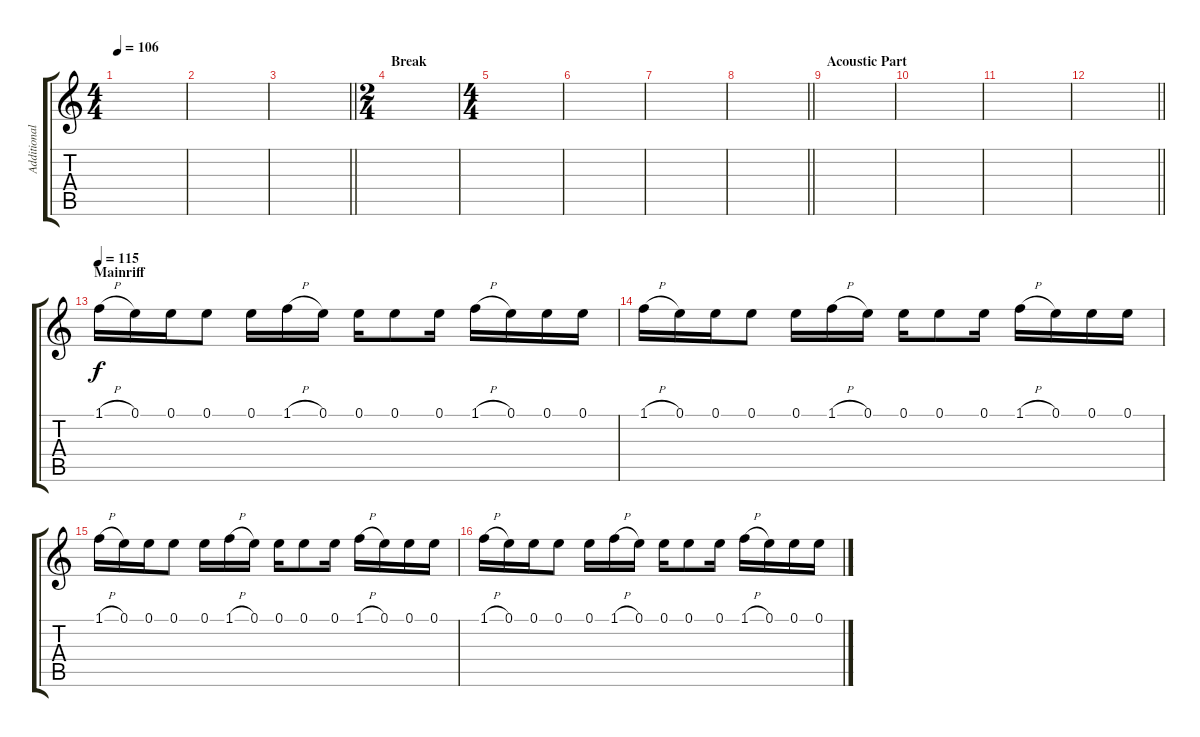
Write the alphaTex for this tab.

\track ("Additional Guitar" "Additional") {instrument overdrivenguitar}
\staff {score tabs}
\tuning (E4 B3 G3 D3 A2 E2) {hide}
\ts (4 4)
\tempo 106
\clef g2
\ks c
|
|
\barLineRight lightlight
|
\ts (2 4)
\section ("" "Break")
|
\ts (4 4)
|
|
|
\barLineRight lightlight
|
\section ("" "Acoustic Part")
|
|
|
\barLineRight lightlight
|
\section ("" "Mainriff")
\tempo 115
1.1{h}.16{volume 3} 0.1.16 0.1.16 0.1.8 0.1.16 1.1{h}.16 0.1.16 0.1.16 0.1.8 0.1.16 1.1{h}.16 0.1.16 0.1.16 0.1.16 |
1.1{h}.16 0.1.16 0.1.16 0.1.8 0.1.16 1.1{h}.16 0.1.16 0.1.16 0.1.8 0.1.16 1.1{h}.16 0.1.16 0.1.16 0.1.16 |
1.1{h}.16 0.1.16 0.1.16 0.1.8 0.1.16 1.1{h}.16 0.1.16 0.1.16 0.1.8 0.1.16 1.1{h}.16 0.1.16 0.1.16 0.1.16 |
1.1{h}.16 0.1.16 0.1.16 0.1.8 0.1.16 1.1{h}.16 0.1.16 0.1.16 0.1.8 0.1.16 1.1{h}.16 0.1.16 0.1.16 0.1.16
